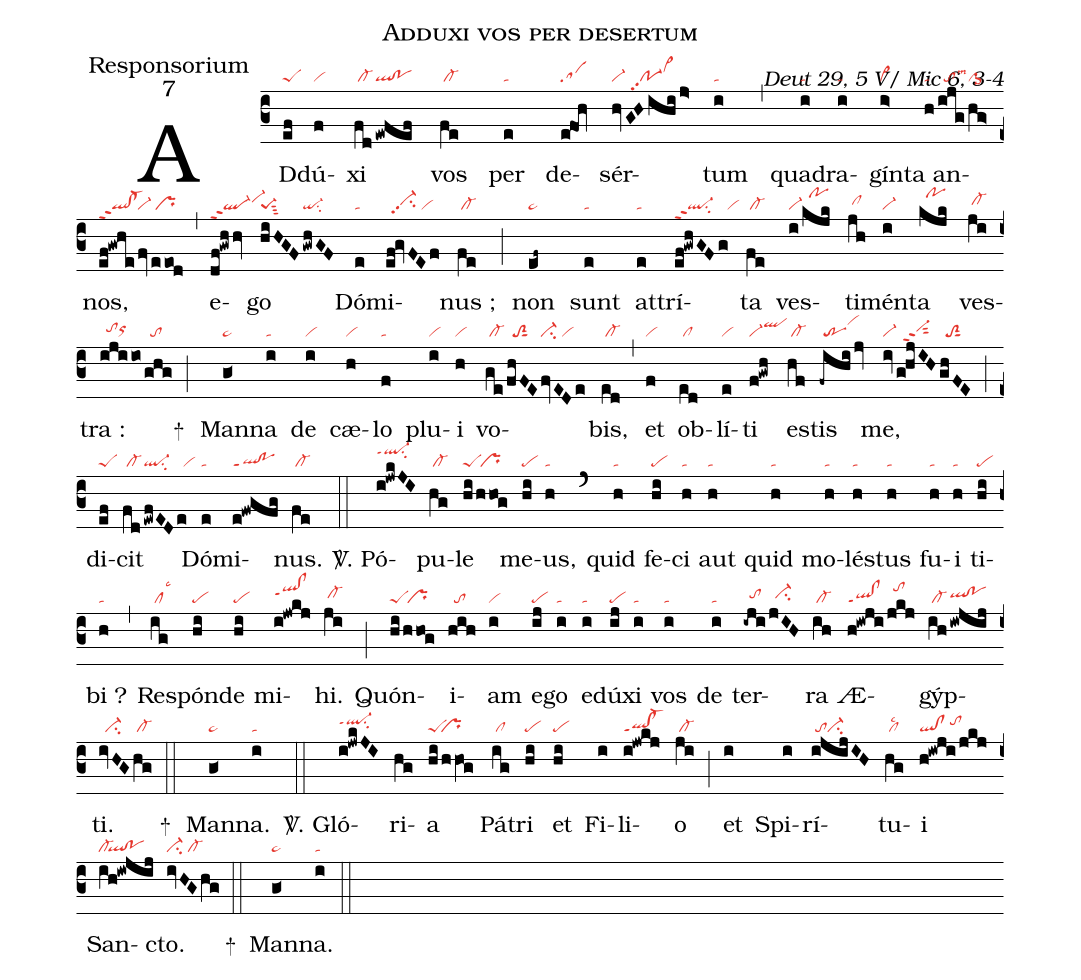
name:Adduxi vos per desertum;
office-part:Responsorium;
mode:7;
commentary:Deut 29, 5 V/ Mic 6, 3-4;
nabc-lines:1;
%%
(c3)AD(ef|peS)dú(f|vi)xi(fd|/cl-|!ewfef|ql!po) vos(fe|/cl-) per(e|ta) de(e!foh|sa)sér(hv|vi-|GHihi/j>|//po-1pp2vi>hj)tum(i|ta) (,) qua(i|ta)dra(i|ta)gín(i>|vi>)t{a a}n(h|ta|/ijg|//tolsm3|/hg>|cl>1)nos,(ef!gwhe|ql!cl-ppt2|/fv|vi-|/eeod|/pr) (,) e(df!gwhhv|ql-ppt2vi-hi)go(hiHGF|pe-1sut3|/gwhGF|qi-su2) Dó(e|ta)mi(ef!gvFEf|//vi-hhpp2su2/vi)nus ;(fe|/cl-) (;) non(ef~|pe~) sunt(e|ta) at(e|ta)trí(ef!gwhGFg|ql-ppt2su2/vi)ta(fe|/cl-) ves(i|vi-|/kjk|//pohk)ti(jh|/clhh)mén(i|vi-)ta(kjk|//pohk) ves(ji|/cl-hh)tra :(ijiio|//tohhorhh|/ghg|//to) (;)
+() Man(g<|pe~)na(i|ta) de(i|vi) cæ(h|vi)lo(f|ta) plu(i|vi)i(h|vi) vo(ge|/cl-|/fhFE|//toS2sut1|fvEDe|vi-su2/vi)bis,(ed|/cl-) (,) et(f|vi) ob(ed|/cl)lí(e|vi)ti(f!gwh|vi-qlhj) es(hf|/cl-)tis(-fihi/jv|/trvihk) me,(iv|vi-|g!hjIH|//vi-hhppt2sut2|ghFE|//toS2sut1) (;) di(ef|peS)cit(fd|/cl-|!ewfEDe|ql-su2/vi) Dó(e|ta)mi(e!fwgfg|ql!poppt1)nus.(fe|/cl-) (::)

<sp>V/</sp>. Pó(i!jwkJI|ql-hkppt1su2)pu(hg|/cl-)le(hi|peS|/hhog|/pr) me(hi|pe)us,(h|ta) (`) quid(h|ta) fe(hi|pe)ci(h|ta) aut(h|ta) quid(h|ta) mo(h|ta)lés(h|ta)tus(h|ta) fu(h|ta)i(h|ta) ti(hi|pe)bi ?(h|ta) (,) Re(ig|/cllsc3)spón(hi|pe)de(hi|pe) mi(i!jwkj|qlhi!clhippt1)hi.(ji|/cl-hh) (;) Quón(hi|peS|/hhog|/pr)i(hih|//to)am(i|vi) e(ij|pe)go(i|ta) e(i|ta)dú(ij|pe)xi(i|ta) vos(i|ta) de(i|ta) ter(-iji|//tohh|jIH|//ci-hh)ra(ih|/cl-) Æ(h!iwji|ql!clppt1|/jkj|//tohk)gýp(ih|/cl-|!iwjij|qlhh!pohh)ti.(ivHG|//ci-|hg|/cl-) (::)
+() Man(g<|pe~)na.(i|ta) (::)

<sp>V/</sp>. Gló(i!jwkJI|ql-hippt1su2)ri(hg)a(hi/hhVO!g|peS``pr)
Pá(ig|/cl)tri(hi|pe) et(hi|pe) Fi(i)li(i!jwkj|ql!cl-ppt1)o(ji|/cl-) (;)
et(i) Spi(i)rí(i!@jijIH|/toci-)tu(hg|/cllsc2)i(h!iwji/jkj|ql!cl/tohi)
San(ih!iw!@jij|cl-``ql!po)cto.(ivHGhg|ci-/cl-) (::)
+() Man(g<|pe~)na.(i|ta) (::)
